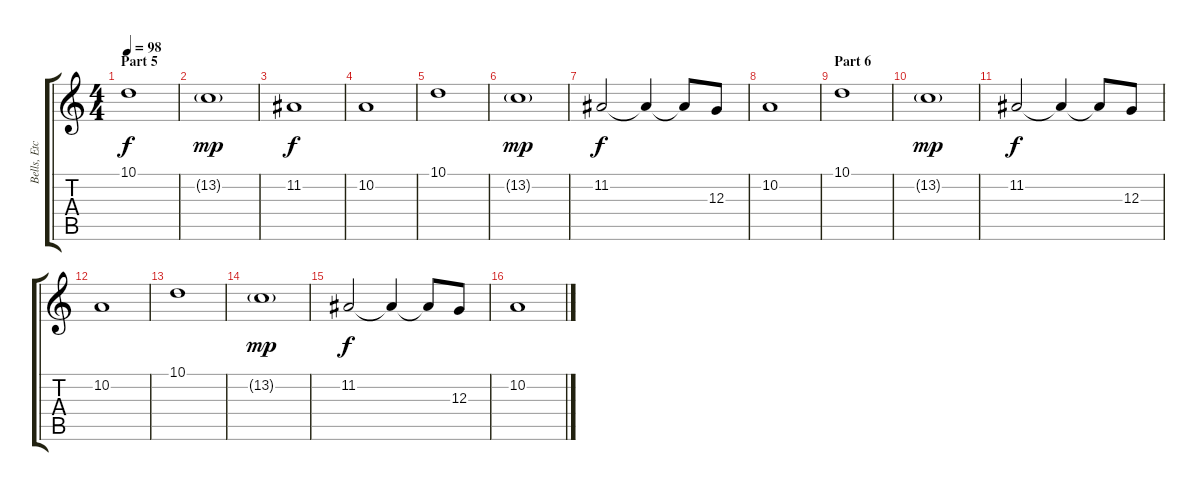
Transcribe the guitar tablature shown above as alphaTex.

\track ("Bells, Etc" "Bells, Etc") {instrument tubularbells}
\staff {score tabs}
\tuning (E4 B3 G3 D3 A2 E2) {hide}
\ts (4 4)
\section ("" "Part 5")
\tempo 98
\clef g2
\ks c
10.1.1{dy f} |
13.2{g}.1{dy mp} |
11.2.1{dy f} |
10.2.1 |
10.1.1 |
13.2{g}.1{dy mp} |
11.2.2{dy f} 11.2{t}.4 11.2{t}.8 12.3.8 |
10.2.1 |
\section ("" "Part 6")
10.1.1 |
13.2{g}.1{dy mp} |
11.2.2{dy f} 11.2{t}.4 11.2{t}.8 12.3.8 |
10.2.1 |
10.1.1 |
13.2{g}.1{dy mp} |
11.2.2{dy f} 11.2{t}.4 11.2{t}.8 12.3.8 |
10.2.1
